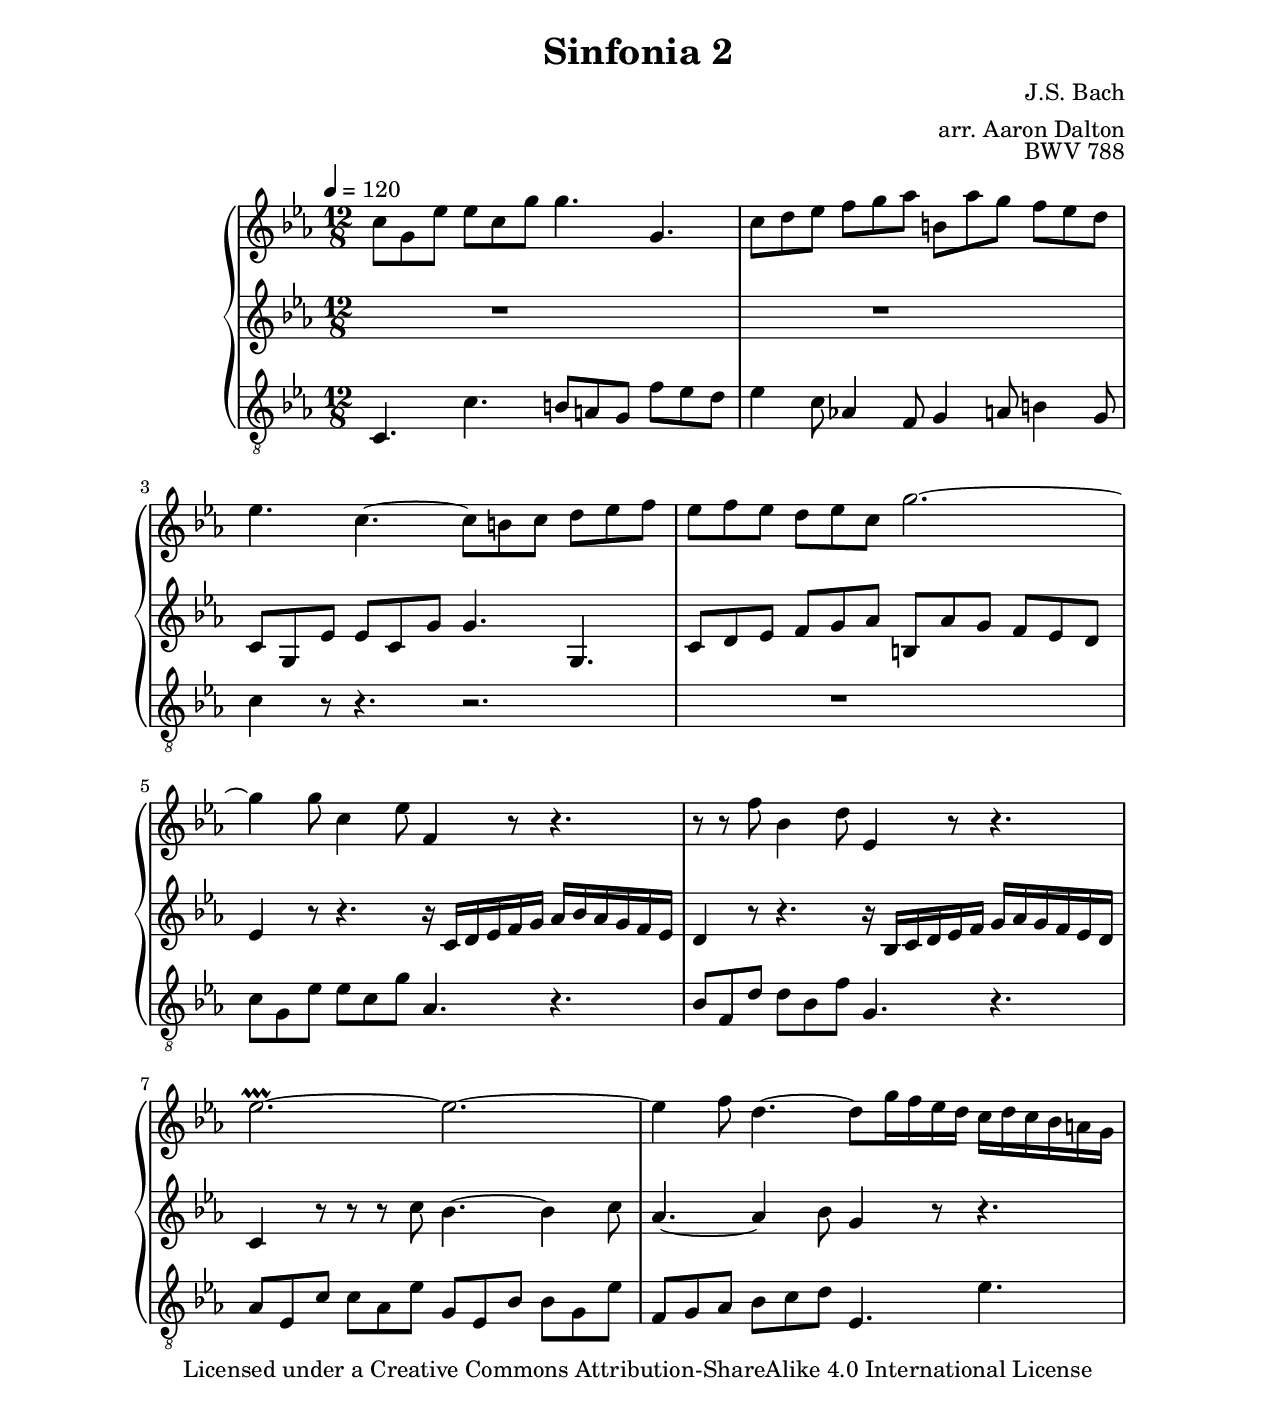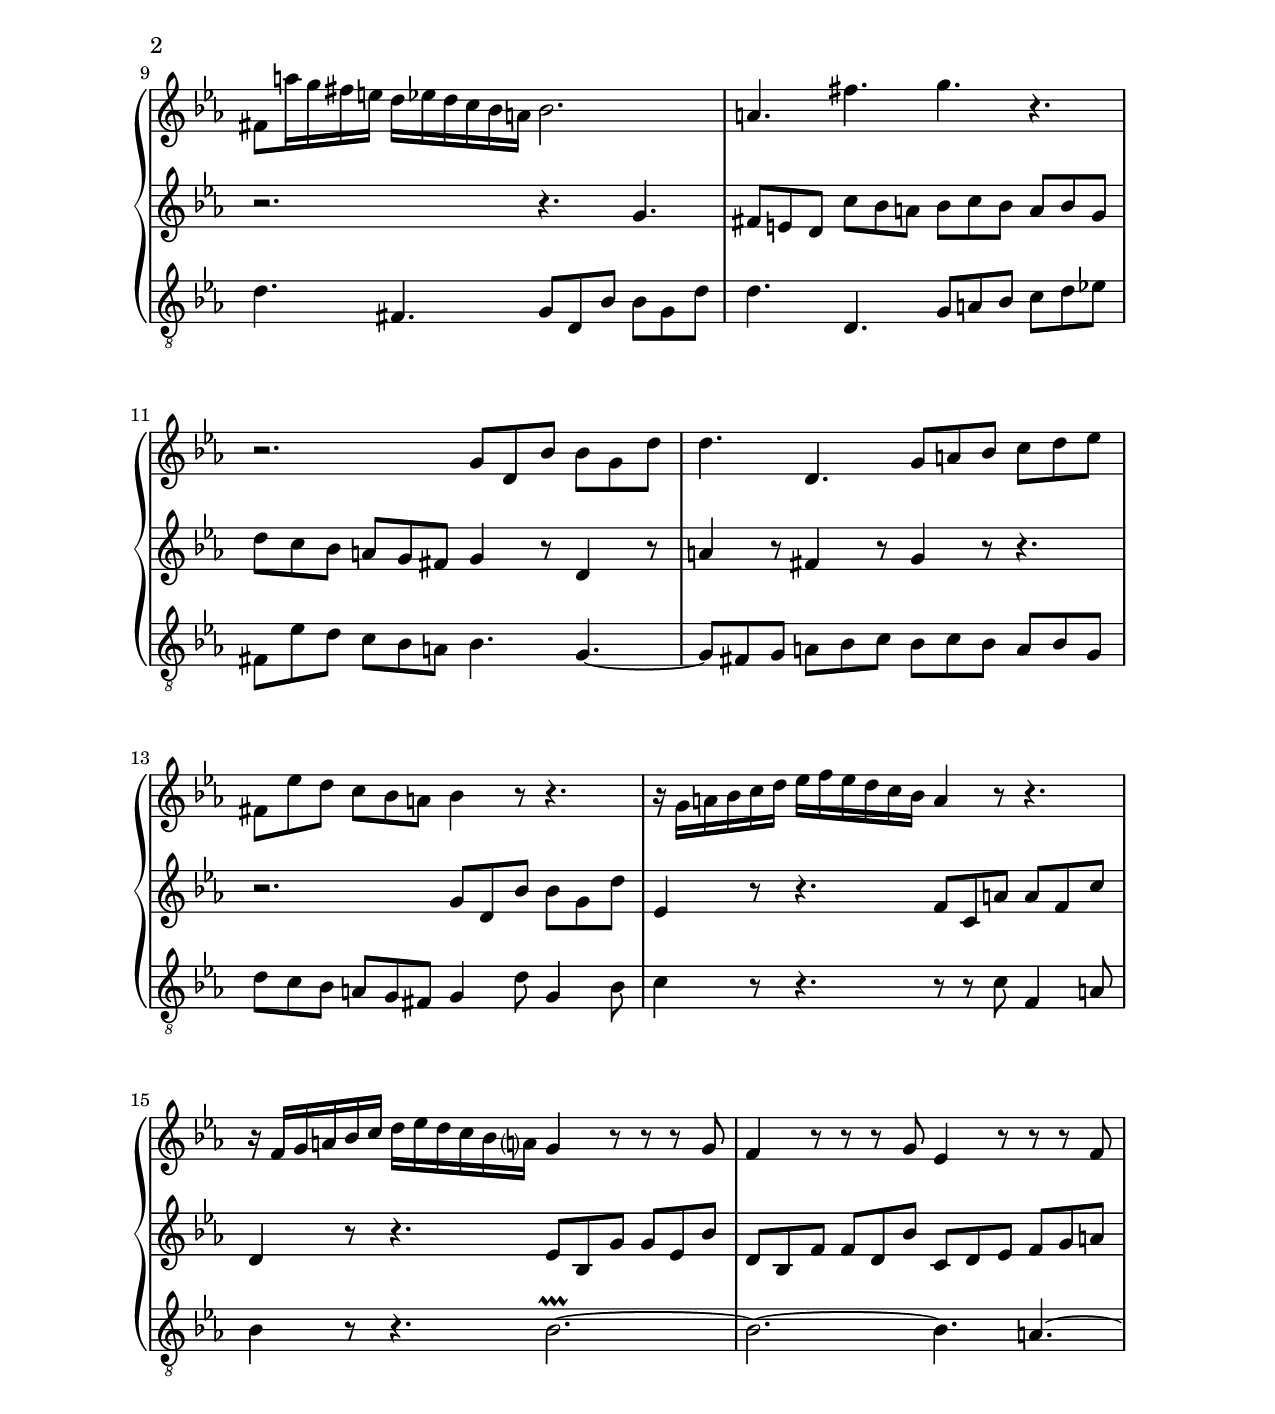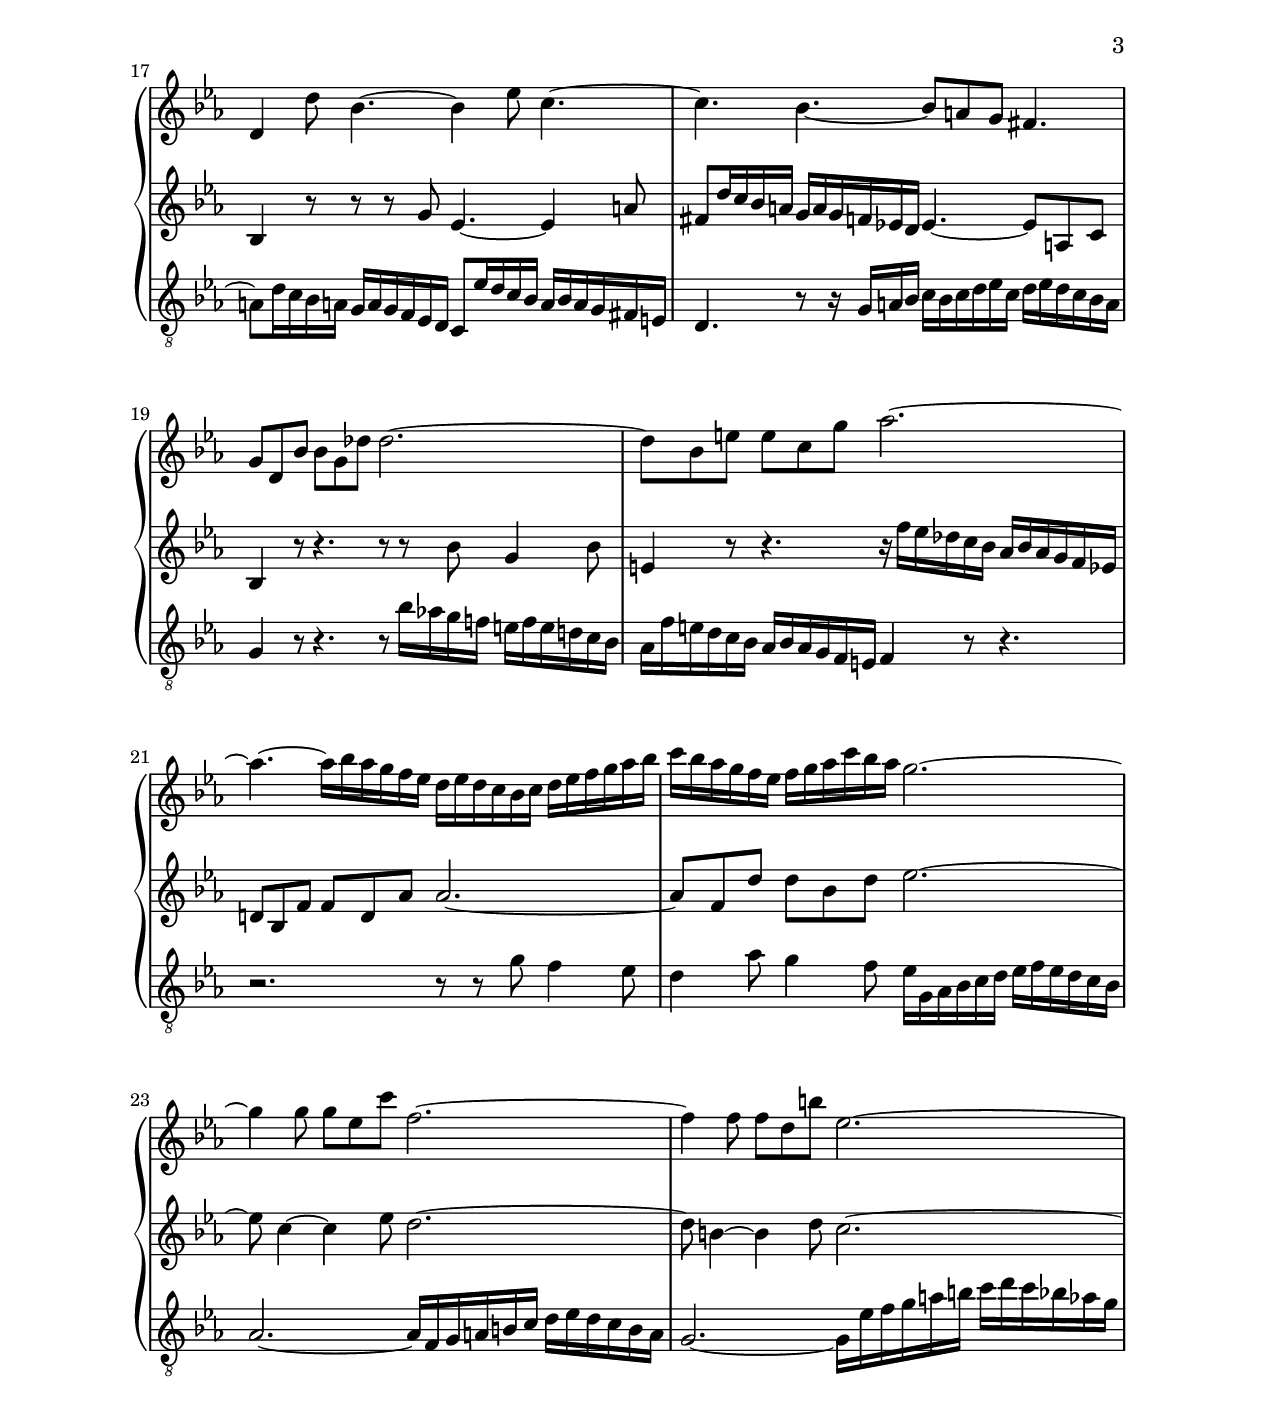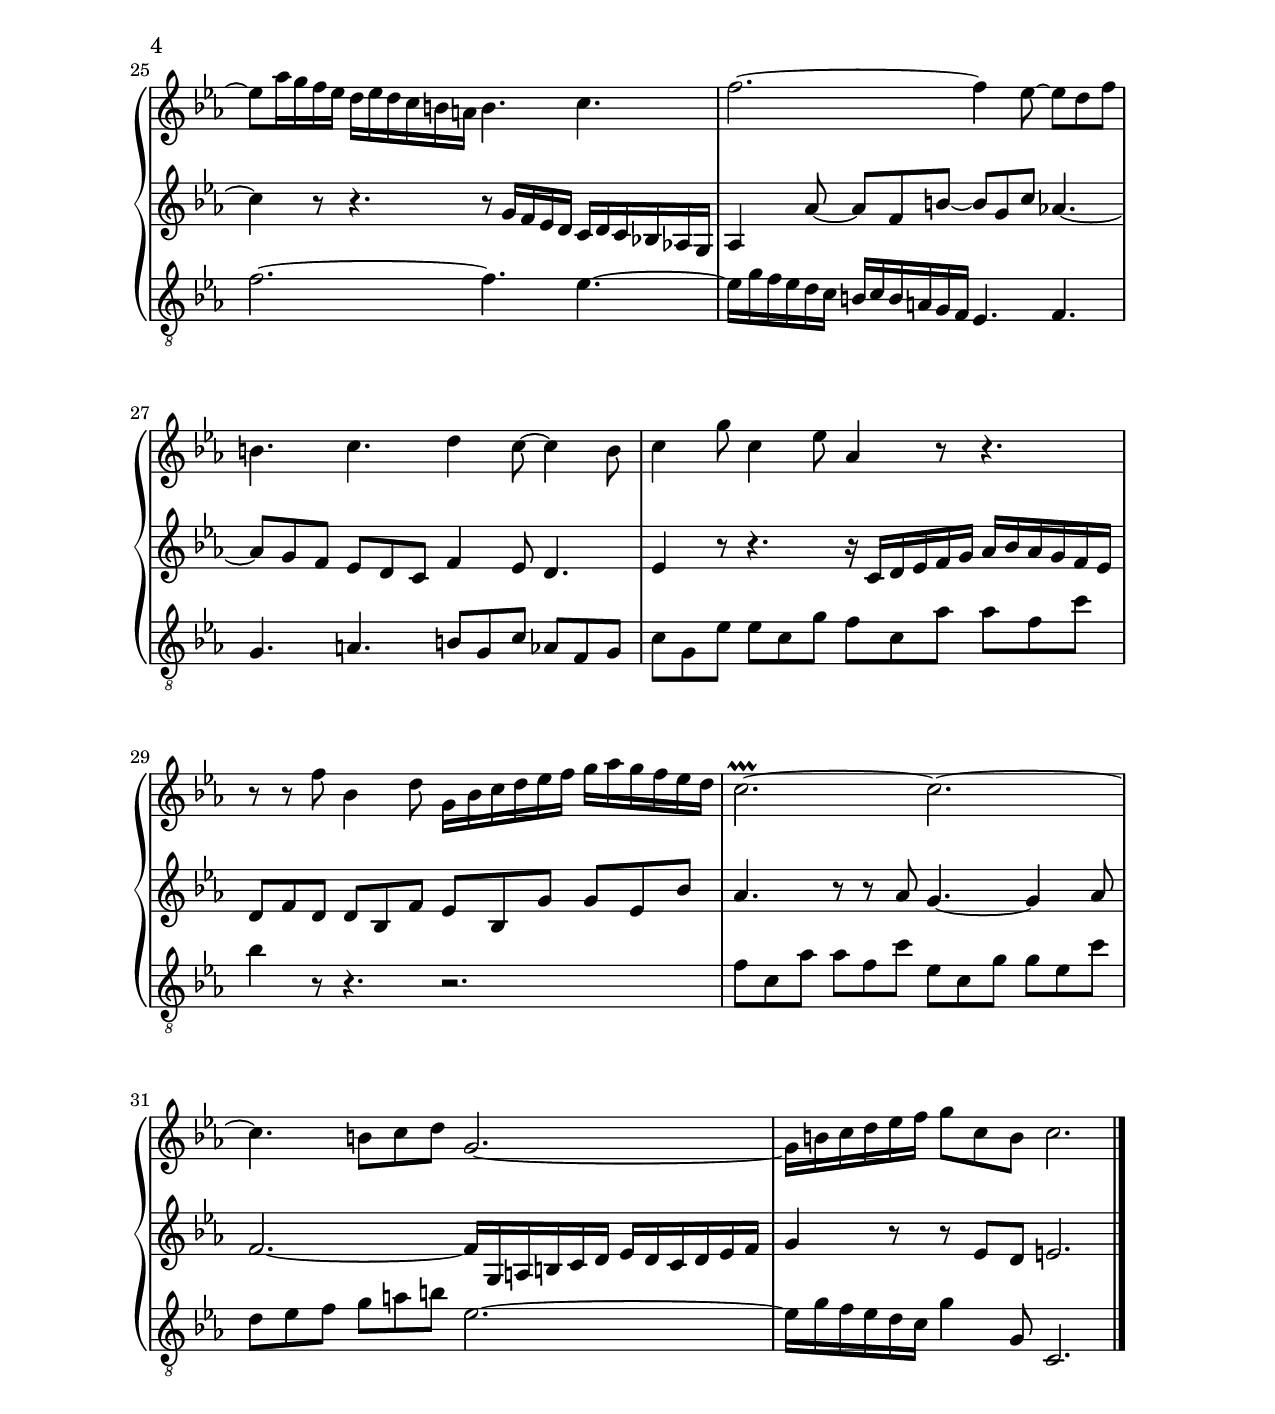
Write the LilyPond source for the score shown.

\version "2.18.2"

oneNotes = \transpose c c' \relative c' {
    \time 12/8
    \key c \minor
    \tempo 4 = 120
  c8 g ees' ees c g' g4. g,4. |
  c8 d ees f g aes b, aes' g f ees d |
  ees4. c4. ~ c8 b c d ees f | 

  ees f ees d ees c g'2. ~ |
  g4 g8 c,4 ees8 f,4 r8 r4. |
  r8 r8 f' bes,4 d8 ees,4 r8 r4. | 

  ees'2.\prallprall ~ ees2. ~ |
  ees4 f8 d4. ~ d8 g16 f ees d c d c bes a g |
  fis8 a'16 g fis e d ees d c bes a bes2. | 

  a4. fis'4. g4. r4.  |
  r2. g,8 d bes' bes g d' |
  d4. d,4. g8 a! bes c d ees | 

  fis, ees' d c bes a bes4 r8 r4. |
  r16 g a bes c d ees f ees d c bes a4 r8 r4. |
  r16 f g a bes c d ees d c bes a!? g4 r8 r r g | 

  f4 r8 r r g ees4 r8 r r f |
  d4 d'8 bes4. ~ bes4 ees8 c4. ~ |
  c4. bes ~ bes8 a! g fis4. | 

  g8 d bes' bes g des' des2. ~ |
  des8 bes e e c g' aes2. ~ | 

  aes4. ~ aes16 bes aes g f ees d ees d c bes c d ees f g aes bes |
  c bes aes g f ees f g aes c bes aes g2. ~ | 

  g4 g8 g ees c' f,2. ~ |
  f4 f8 f d b' ees,2. ~ | 

  ees8 aes16 g f ees d ees d c b a b4. c |
  f2. ~ f4 ees8 ~ ees d f | 

  b,4. c d4 c8 ~ c4 b8 |
  c4 g'8 c,4 ees8 aes,4 r8 r4. |
  r8 r f' bes,4 d8 g,16 bes c d ees f g aes g f ees d | 

  c2.\prallprall ~ c ~ |
  c4. b8 c d g,2. ~  |
  g16 b c d ees f g8 c, b c2. \bar "|."
}

twoNotes = \transpose c c' \relative c {
    \time 12/8
    \key c \minor
    \clef "treble"
    \tempo 4 = 120
  \skip 2 r1
  \skip 2  r1
  c8 g ees' ees c g' g4. g,4.

  c8 d ees f g aes b, aes' g f ees d
  ees4 r8 r4. r16 c d ees f g aes bes aes g f ees
  d4 r8 r4. r16 bes c d ees f g aes g f ees d

  c4 r8 r8 r8 c' bes4. ~ bes4 c8
  aes4. ~ aes4 bes8 g4 r8 r4.
  r2. r4. g4.

  fis8 e d c' bes a! bes c bes a bes g
  d' c bes a g fis g4 r8 d4 r8
  a'4 r8 fis4 r8 g4 r8 r4.

  r2. g8 d bes' bes g d' 
  ees,4 r8 r4. f8 c a'! a f c' 
  d,4 r8 r4. ees8 bes g' g ees bes'

  d, bes f' f d bes' c, d ees f g a 
  bes,4 r8 r r g' ees4. ~ ees4 a8
  fis d'16 c bes a g a g f ees! d ees4. ~ ees8 a, c

  bes4 r8 r4. r8 r bes' g4 bes8
  e,4 r8 r4. r16 f' ees des c bes aes bes aes g f ees

  d!8 bes f' f d aes' aes2. ~
  aes8 f d' d bes d ees2. ~

  ees8 c4 ~ c ees8 d2. ~
  d8 b4 ~ b4 d8 c2. ~

  c4 r8 r4. r8 g16 f ees d c d c bes! aes! g 
  aes4 aes'8 ~ aes f b ~ b g c aes!4. ~

  aes8 g f ees d c f4 ees8 d4.
  ees4 r8 r4. r16 c d ees f g aes bes aes g f ees
  d8 f d d bes f' ees bes g' g ees bes'

  aes4. r8 r aes g4. ~ g4 aes8
  f2. ~ f16 g,16 a b c d ees d c d ees f
  g4 r8 r ees d e2. \bar "|."
}

threeNotes = \transpose c c' \relative c, {
    \time 12/8
    \key c \minor
    \clef "treble_8"
    \tempo 4 = 120
  c4. c'4. b8 a g f' ees d
  ees4 c8 aes!4 f8 g4 a8 b4 g8
  c4 r8 r4. r2.

  \skip 2 r1 |
  c8 g ees' ees c g' aes,4. r4.
  bes8 f d' d bes f' g,4. r4.

  aes8 ees c' c aes ees' g, ees bes' bes g ees'
  f, g aes bes c d ees,4. ees'4.
  d4. fis,4. g8 d bes' bes g d'

  d4. d,4. g8 a bes c d ees!
  fis, ees' d c bes a bes4. g4. ~
  g8 fis g a bes c bes c bes a bes g

  d' c bes a g fis g4 d'8 g,4 bes8 
  c4 r8 r4. r8 r c f,4 a8 
  bes4 r8 r4. bes2.\prallprall ~ 

  bes2. ~ bes4. a ~
  a8 d16 c bes a g a g f ees d c8 ees'16 d c bes a bes a g fis e
  d4. r8 r16 g a bes c bes c d ees c d ees d c bes a 

  g4 r8 r4. r8 bes'16 aes! g f! e f e d! c bes 
  aes f' e d c bes aes bes aes g f e f4 r8 r4.

  r2. r8 r g' f4 ees8 
  d4 aes'8 g4 f8 ees16 g, aes bes c d ees f ees d c bes

  aes2. ~ aes16 f g a b c d ees d c b a
  g2. ~ g16 ees' f g a b c d c bes aes g

  f2. ~ f4. ees4. ~ 
  ees16 g f ees d c b c b a g f ees4. f

  g a b8 g c aes f g 
  c g ees' ees c g' f c aes' aes f c'
  bes4 r8 r4. r2.

  f8 c aes' aes f c' ees, c g' g ees c'
  d, ees f g a b ees,2. ~
  ees16 g f ees d c g'4 g,8 c,2. \bar "|."
  }


\paper {
  #(set-paper-size "letter")
  top-margin = 1\in
  bottom-margin = 1\in
  left-margin = 1\in
  right-margin = 1\in
}

\header {
    title = "Sinfonia 2"
    opus = "BWV 788"
    composer = "J.S. Bach"
    arranger = "arr. Aaron Dalton"
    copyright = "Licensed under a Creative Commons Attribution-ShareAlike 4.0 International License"
}

\score {
    \new GrandStaff <<
        \new Staff \oneNotes
        \new Staff \twoNotes
        \new Staff \threeNotes
    >>

    \layout {

    }

    \midi {
        \tempo 4 = 120
    }
}